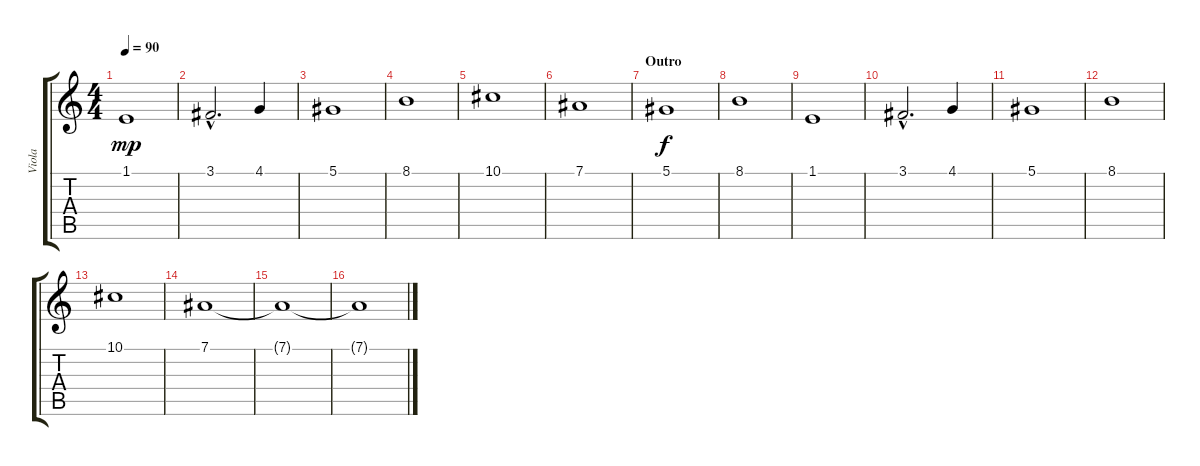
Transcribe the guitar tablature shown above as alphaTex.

\track ("Viola" "Viola") {instrument viola}
\staff {score tabs}
\tuning (Eb4 Bb3 Gb3 Db3 Ab2 Eb2) {hide}
\ts (4 4)
\tempo 90
\clef g2
\ks c
1.1.1{dy mp} |
3.1{hac}.2{d} 4.1.4 |
5.1.1 |
8.1.1 |
10.1.1 |
7.1.1 |
\section ("" "Outro")
5.1.1{dy f} |
8.1.1 |
1.1.1 |
3.1{hac}.2{d} 4.1.4 |
5.1.1 |
8.1.1 |
10.1.1 |
7.1.1 |
7.1{t}.1 |
7.1{t}.1
